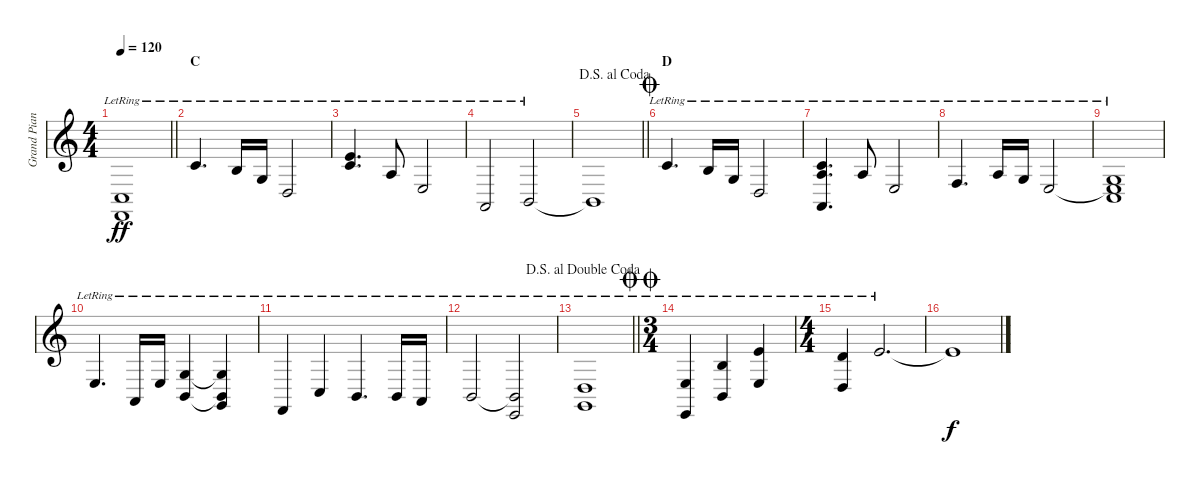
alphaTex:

\track ("Grand Piano" "Grand Pian") {instrument acousticgrandpiano}
\staff {score}
\tuning (E4 B3 G3 D3 A2 E2) {hide}
\ts (4 4)
\tempo 120
\clef g2
\barLineRight lightlight
\ks c
(3.5{lr} 1.6{lr}).1{dy ff} |
\section ("" "C")
1.2{lr}.4{d} 0.2{lr}.16 0.3{lr}.16 0.4{lr}.2 |
(0.1{lr} 1.2{lr}).4{d} 2.3{lr}.8 2.4{lr}.2 |
0.5{lr}.2 2.5{lr}.2 |
\jump dalsegnoalcoda
\barLineRight lightlight
2.5{t}.1 |
\section ("" "D")
\jump coda
1.2{lr}.4{d} 0.2{lr}.16 0.3{lr}.16 0.4{lr}.2 |
(1.2{lr} 2.3{lr} 0.5{lr}).4{d} 2.3{lr}.8 2.4{lr}.2 |
3.4{lr}.4{d} 2.3{lr}.16 0.3{lr}.16 2.4{lr}.2 |
(0.3{lr} 2.4{t} 3.5{lr}).1 |
2.4{lr}.4{d} 0.5{lr}.16 2.4{lr}.16 (0.3{lr} 2.5{lr}).4 (0.3{t} 2.5{t} 3.6{lr}).4 |
1.6{lr}.4 3.5{lr}.4 2.5{lr}.4{d} 2.5{lr}.16 0.5{lr}.16 |
2.5{lr}.2 (2.5{t} 0.6{lr}).2 |
\jump dalsegnoaldoublecoda
\barLineRight lightlight
(0.4{lr} 3.6{lr}).1 |
\ts (3 4)
\jump doublecoda
(2.4{lr} 0.6{lr}).4 (4.3{lr} 2.5{lr}).4 (5.2{lr} 2.4{lr}).4 |
\ts (4 4)
(3.2{lr} 0.4{lr}).4 0.1{lr}.2{d} |
0.1{t}.1{dy f}
